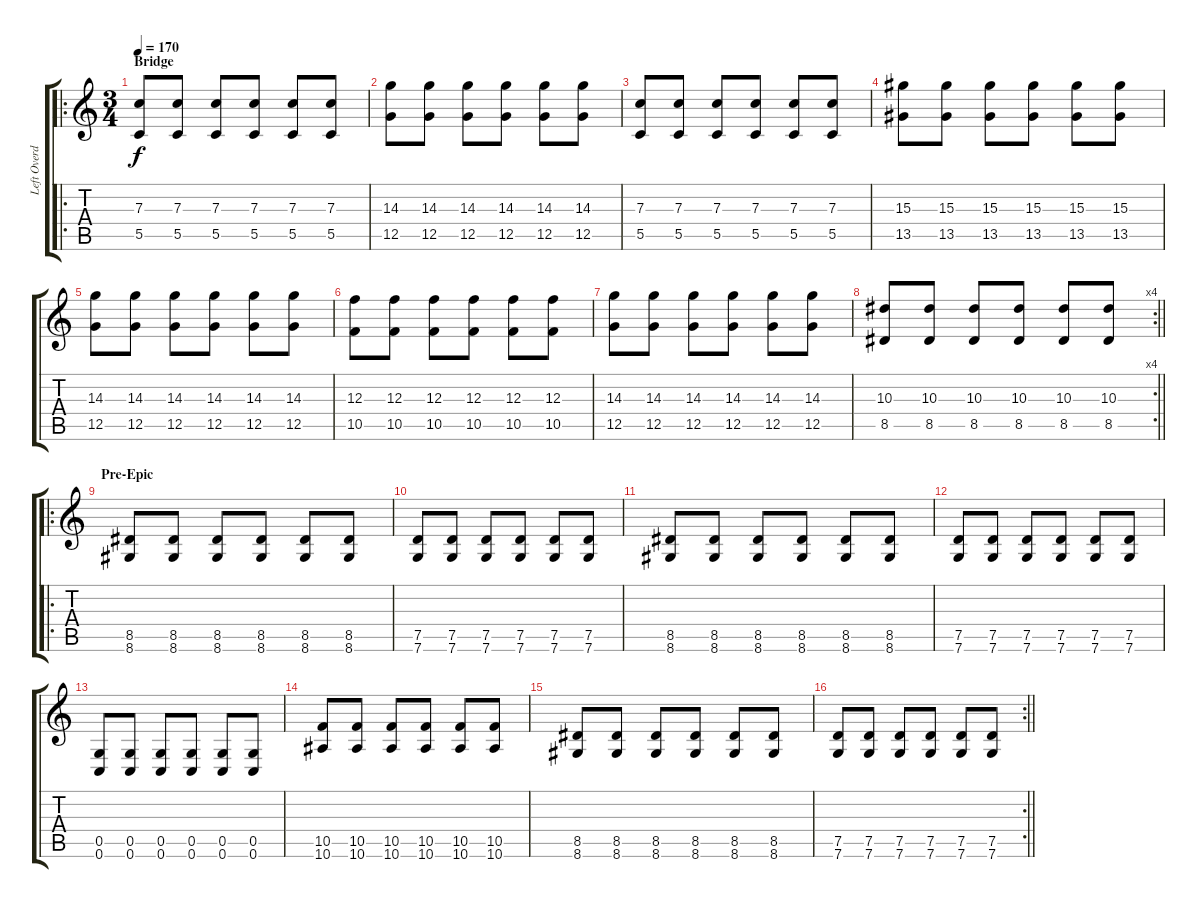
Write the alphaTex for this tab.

\track ("Left Overdriven Guitar" "Left Overd") {instrument distortionguitar}
\staff {score tabs}
\tuning (D4 A3 F3 C3 G2 C2) {hide}
\ro
\ts (3 4)
\section ("" "Bridge")
\tempo 170
\clef g2
\ks c
(7.3 5.5).8{dy f} (7.3 5.5).8 (7.3 5.5).8 (7.3 5.5).8 (7.3 5.5).8 (7.3 5.5).8 |
(14.3 12.5).8 (14.3 12.5).8 (14.3 12.5).8 (14.3 12.5).8 (14.3 12.5).8 (14.3 12.5).8 |
(7.3 5.5).8 (7.3 5.5).8 (7.3 5.5).8 (7.3 5.5).8 (7.3 5.5).8 (7.3 5.5).8 |
(15.3 13.5).8 (15.3 13.5).8 (15.3 13.5).8 (15.3 13.5).8 (15.3 13.5).8 (15.3 13.5).8 |
(14.3 12.5).8 (14.3 12.5).8 (14.3 12.5).8 (14.3 12.5).8 (14.3 12.5).8 (14.3 12.5).8 |
(12.3 10.5).8 (12.3 10.5).8 (12.3 10.5).8 (12.3 10.5).8 (12.3 10.5).8 (12.3 10.5).8 |
(14.3 12.5).8 (14.3 12.5).8 (14.3 12.5).8 (14.3 12.5).8 (14.3 12.5).8 (14.3 12.5).8 |
\rc 4
\barLineRight lightlight
(10.3 8.5).8 (10.3 8.5).8 (10.3 8.5).8 (10.3 8.5).8 (10.3 8.5).8 (10.3 8.5).8 |
\ro
\section ("" "Pre-Epic")
(8.5 8.6).8 (8.5 8.6).8 (8.5 8.6).8 (8.5 8.6).8 (8.5 8.6).8 (8.5 8.6).8 |
(7.5 7.6).8 (7.5 7.6).8 (7.5 7.6).8 (7.5 7.6).8 (7.5 7.6).8 (7.5 7.6).8 |
(8.5 8.6).8 (8.5 8.6).8 (8.5 8.6).8 (8.5 8.6).8 (8.5 8.6).8 (8.5 8.6).8 |
(7.5 7.6).8 (7.5 7.6).8 (7.5 7.6).8 (7.5 7.6).8 (7.5 7.6).8 (7.5 7.6).8 |
(0.5 0.6).8 (0.5 0.6).8 (0.5 0.6).8 (0.5 0.6).8 (0.5 0.6).8 (0.5 0.6).8 |
(10.5 10.6).8 (10.5 10.6).8 (10.5 10.6).8 (10.5 10.6).8 (10.5 10.6).8 (10.5 10.6).8 |
(8.5 8.6).8 (8.5 8.6).8 (8.5 8.6).8 (8.5 8.6).8 (8.5 8.6).8 (8.5 8.6).8 |
\rc 2
\barLineRight lightlight
(7.5 7.6).8 (7.5 7.6).8 (7.5 7.6).8 (7.5 7.6).8 (7.5 7.6).8 (7.5 7.6).8
